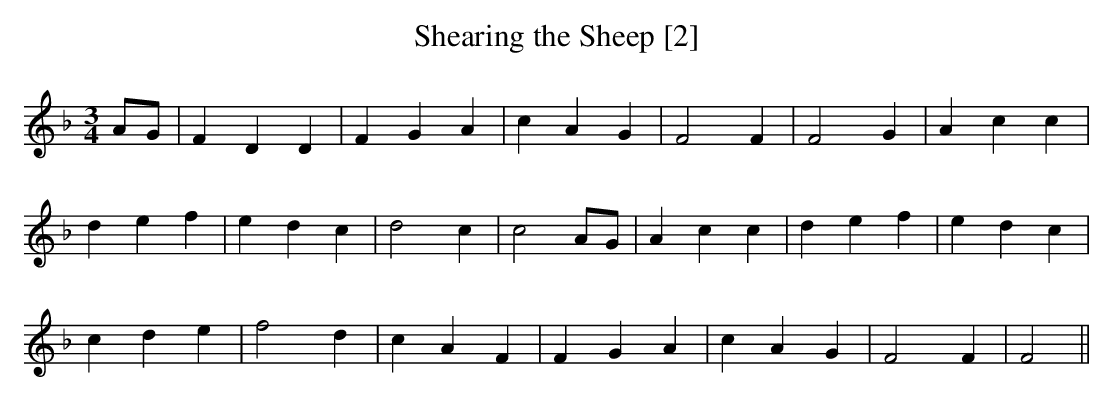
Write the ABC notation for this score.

X:1
T:Shearing the Sheep [2]
M:3/4
L:1/8
K:F
AG|F2D2D2|F2G2A2|c2A2G2|F4F2|F4G2|A2c2c2|
d2e2f2|e2d2c2|d4c2|c4AG|A2c2c2|d2e2f2|e2d2c2|
c2d2e2|f4d2|c2A2F2|F2G2A2|c2A2G2|F4F2|F4||
